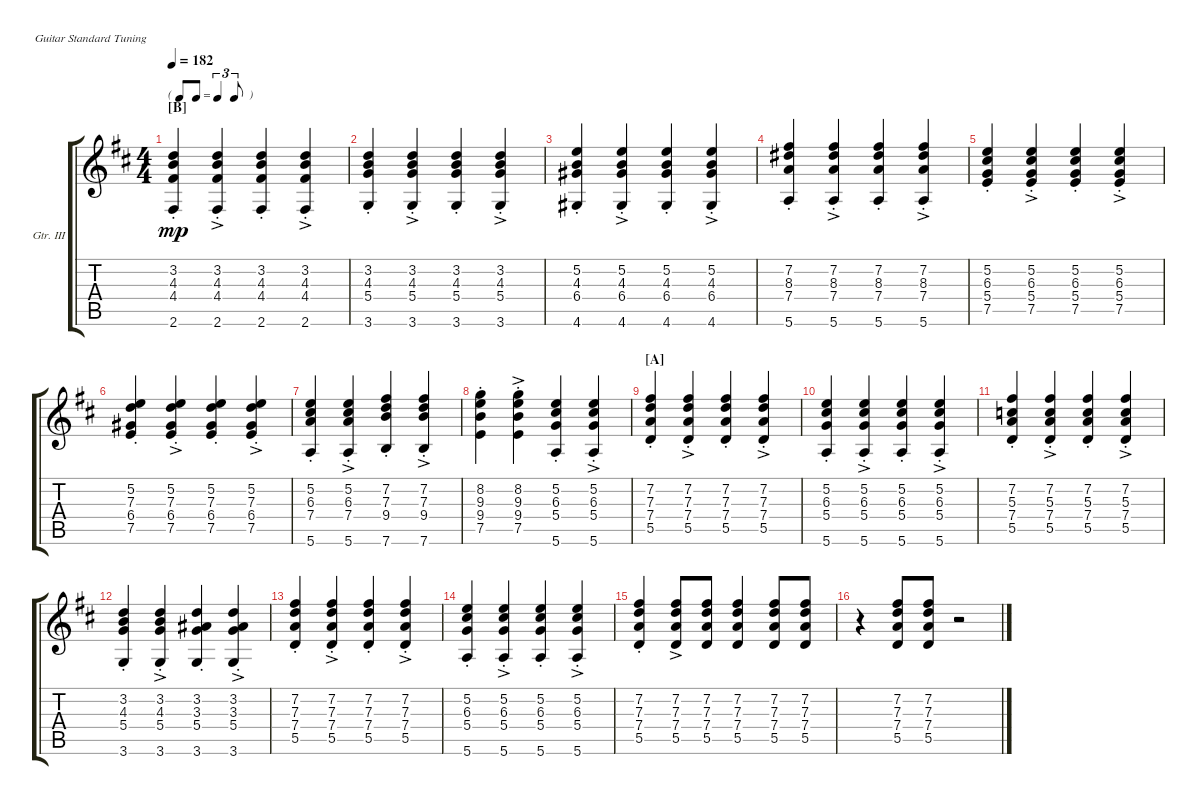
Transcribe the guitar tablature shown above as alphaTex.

\defaultSystemsLayout 4
\bracketExtendMode groupsimilarinstruments
\firstSystemTrackNameOrientation horizontal
\otherSystemsTrackNameOrientation horizontal
\track ("Guitar III" "Gtr. III") {multiBarRest instrument acousticguitarsteel}
\staff {score tabs}
\tuning (E4 B3 G3 D3 A2 E2)
\ts (4 4)
\tf triplet8th
\section ("B" "")
\tempo 182
\clef g2
\ks d
(2.6{st} 4.4{st} 4.3{st} 3.2{st}).4{dy mp} (2.6{ac st} 4.4{ac st} 4.3{ac st} 3.2{ac st}).4 (2.6{st} 4.4{st} 4.3{st} 3.2{st}).4 (2.6{ac st} 4.4{ac st} 4.3{ac st} 3.2{ac st}).4 |
(3.6{st} 5.4{st} 4.3{st} 3.2{st}).4 (3.6{ac st} 5.4{ac st} 4.3{ac st} 3.2{ac st}).4 (3.6{st} 5.4{st} 4.3{st} 3.2{st}).4 (3.6{ac st} 5.4{ac st} 4.3{ac st} 3.2{ac st}).4 |
(5.2{st} 6.4{st} 4.6{st} 4.3{st}).4 (5.2{ac st} 6.4{ac st} 4.6{ac st} 4.3{ac st}).4 (5.2{st} 6.4{st} 4.6{st} 4.3{st}).4 (5.2{ac st} 6.4{ac st} 4.6{ac st} 4.3{ac st}).4 |
(5.6{st} 7.4{st} 8.3{st} 7.2{st}).4 (5.6{ac st} 7.4{ac st} 8.3{ac st} 7.2{ac st}).4 (5.6{st} 7.4{st} 8.3{st} 7.2{st}).4 (5.6{ac st} 7.4{ac st} 8.3{ac st} 7.2{ac st}).4 |
(7.5{st} 5.4{st} 6.3{st} 5.2{st}).4 (7.5{ac st} 5.4{ac st} 6.3{ac st} 5.2{ac st}).4 (7.5{st} 5.4{st} 6.3{st} 5.2{st}).4 (7.5{ac st} 5.4{ac st} 6.3{ac st} 5.2{ac st}).4 |
(7.5{st} 6.4{st} 7.3{st} 5.2{st}).4 (7.5{ac st} 6.4{ac st} 7.3{ac st} 5.2{ac st}).4 (7.5{st} 6.4{st} 7.3{st} 5.2{st}).4 (7.5{ac st} 6.4{ac st} 7.3{ac st} 5.2{ac st}).4 |
(5.2{st} 6.3{st} 7.4{st} 5.6{st}).4 (5.2{ac st} 6.3{ac st} 7.4{ac st} 5.6{ac st}).4 (7.2{st} 7.3{st} 9.4{st} 7.6{st}).4 (7.2{ac st} 7.3{ac st} 9.4{ac st} 7.6{ac st}).4 |
(8.2{st} 9.3{st} 9.4{st} 7.5{st}).4 (8.2{ac st} 9.3{ac st} 9.4{ac st} 7.5{ac st}).4 (5.6{st} 5.4{st} 6.3{st} 5.2{st}).4 (5.6{ac st} 5.4{ac st} 6.3{ac st} 5.2{ac st}).4 |
\section ("A" "")
(7.2{st} 7.3{st} 7.4{st} 5.5{st}).4 (7.2{ac st} 7.3{ac st} 7.4{ac st} 5.5{ac st}).4 (7.2{st} 7.3{st} 7.4{st} 5.5{st}).4 (7.2{ac st} 7.3{ac st} 7.4{ac st} 5.5{ac st}).4 |
(5.2{st} 6.3{st} 5.4{st} 5.6{st}).4 (5.2{ac st} 6.3{ac st} 5.4{ac st} 5.6{ac st}).4 (5.2{st} 6.3{st} 5.4{st} 5.6{st}).4 (5.2{ac st} 6.3{ac st} 5.4{ac st} 5.6{ac st}).4 |
(7.2{st} 5.3{st} 7.4{st} 5.5{st}).4 (7.2{ac st} 5.3{ac st} 7.4{ac st} 5.5{ac st}).4 (7.2{st} 5.3{st} 7.4{st} 5.5{st}).4 (7.2{ac st} 5.3{ac st} 7.4{ac st} 5.5{ac st}).4 |
(3.6{st} 5.4{st} 4.3{st} 3.2{st}).4 (3.6{ac st} 5.4{ac st} 4.3{ac st} 3.2{ac st}).4 (3.6{st} 5.4{st} 3.3{st} 3.2{st}).4 (3.6{ac st} 5.4{ac st} 3.3{ac st} 3.2{ac st}).4 |
(7.2{st} 7.3{st} 7.4{st} 5.5{st}).4 (7.2{ac st} 7.3{ac st} 7.4{ac st} 5.5{ac st}).4 (7.2{st} 7.3{st} 7.4{st} 5.5{st}).4 (7.2{ac st} 7.3{ac st} 7.4{ac st} 5.5{ac st}).4 |
(5.2{st} 6.3{st} 5.4{st} 5.6{st}).4 (5.2{ac st} 6.3{ac st} 5.4{ac st} 5.6{ac st}).4 (5.2{st} 6.3{st} 5.4{st} 5.6{st}).4 (5.2{ac st} 6.3{ac st} 5.4{ac st} 5.6{ac st}).4 |
(7.2{st} 7.3{st} 7.4{st} 5.5{st}).4 (7.2{ac} 7.3{ac} 7.4{ac} 5.5{ac}).8 (7.2 7.3 7.4 5.5).8 (7.2 7.3 7.4 5.5).4 (7.2 7.3 7.4 5.5).8 (7.2 7.3 7.4 5.5).8 |
r.4 (7.2 7.3 7.4 5.5).8 (7.2 7.3 7.4 5.5).8 r.2
